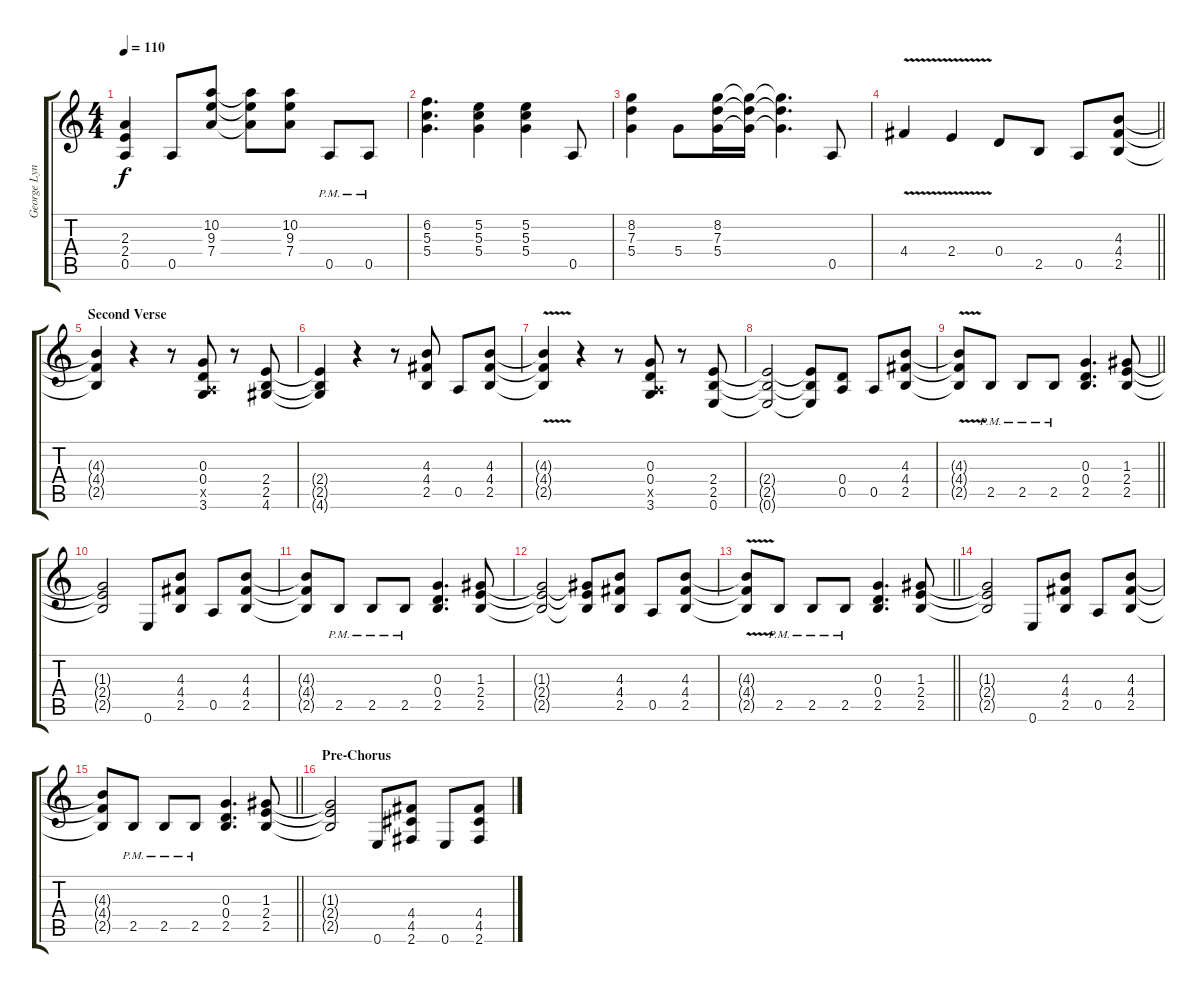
\track ("George Lynch Rhythym" "George Lyn") {instrument distortionguitar}
\staff {score tabs}
\tuning (E4 B3 G3 D3 A2 E2) {hide}
\ts (4 4)
\tempo 110
\clef g2
\ks c
(2.3 2.4 0.5).4{dy f} 0.5.8 (10.2 9.3 7.4).8 (10.2{t} 9.3{t} 7.4{t}).8 (10.2 9.3 7.4).8 0.5{pm}.8 0.5{pm}.8 |
(6.2 5.3 5.4).4{d} (5.2 5.3 5.4).4 (5.2 5.3 5.4).4 0.5.8 |
(8.2 7.3 5.4).4 5.4.8 (8.2 7.3 5.4).16 (8.2{t} 7.3{t} 5.4{t}).16 (8.2{t} 7.3{t} 5.4{t}).4{d} 0.5.8 |
\barLineRight lightlight
4.4{v}.4 2.4{v}.4 0.4.8 2.5.8 0.5.8 (4.3 4.4 2.5).8 |
\section ("" "Second Verse")
(4.3{t} 4.4{t} 2.5{t}).4 r.4 r.8 (0.3 0.4 0.5{x} 3.6).8 r.8 (2.4 2.5 4.6).8 |
(2.4{t} 2.5{t} 4.6{t}).4 r.4 r.8 (4.3 4.4 2.5).8 0.5.8 (4.3 4.4 2.5).8 |
(4.3{v t} 4.4{v t} 2.5{v t}).4 r.4 r.8 (0.3 0.4 0.5{x} 3.6).8 r.8 (2.4 2.5 0.6).8 |
(2.4{t} 2.5{t} 0.6{t}).2 (2.4{t} 2.5{t} 0.6{t}).8 (0.4 0.5).8 0.5.8 (4.3 4.4 2.5).8 |
\barLineRight lightlight
(4.3{v t} 4.4{v t} 2.5{v t}).8 2.5{pm}.8 2.5{pm}.8 2.5{pm}.8 (0.3 0.4 2.5).4{d} (1.3 2.4 2.5).8 |
(1.3{t} 2.4{t} 2.5{t}).2 0.6.8 (4.3 4.4 2.5).8 0.5.8 (4.3 4.4 2.5).8 |
(4.3{t} 4.4{t} 2.5{t}).8 2.5{pm}.8 2.5{pm}.8 2.5{pm}.8 (0.3 0.4 2.5).4{d} (1.3 2.4 2.5).8 |
(1.3{t} 2.4{t} 2.5{t}).2 (1.3{t} 2.4{t} 2.5{t}).8 (4.3 4.4 2.5).8 0.5.8 (4.3 4.4 2.5).8 |
\barLineRight lightlight
(4.3{v t} 4.4{v t} 2.5{v t}).8 2.5{pm}.8 2.5{pm}.8 2.5{pm}.8 (0.3 0.4 2.5).4{d} (1.3 2.4 2.5).8 |
(1.3{t} 2.4{t} 2.5{t}).2 0.6.8 (4.3 4.4 2.5).8 0.5.8 (4.3 4.4 2.5).8 |
\barLineRight lightlight
(4.3{t} 4.4{t} 2.5{t}).8 2.5{pm}.8 2.5{pm}.8 2.5{pm}.8 (0.3 0.4 2.5).4{d} (1.3 2.4 2.5).8 |
\section ("" "Pre-Chorus")
(1.3{t} 2.4{t} 2.5{t}).2 0.6.8 (4.4 4.5 2.6).8 0.6.8 (4.4 4.5 2.6).8
